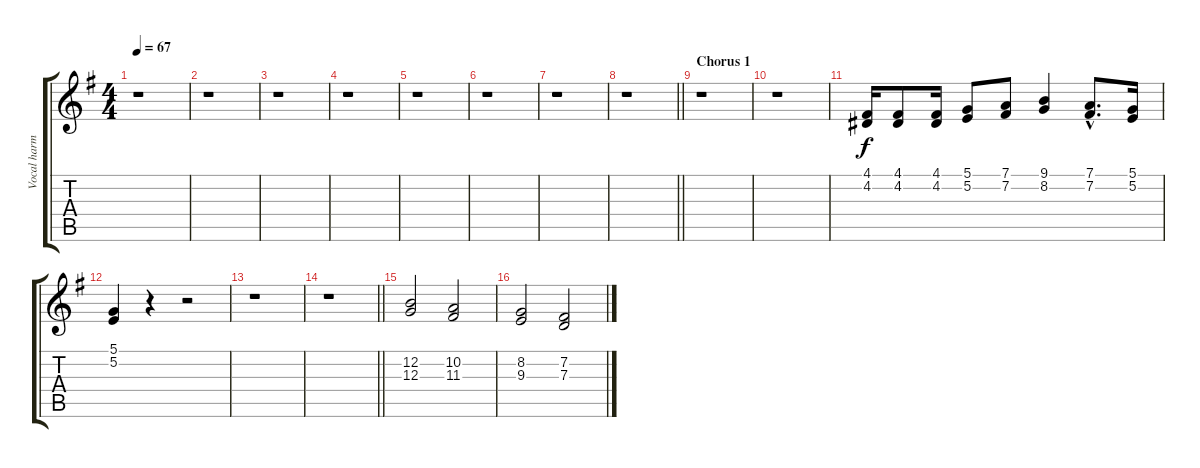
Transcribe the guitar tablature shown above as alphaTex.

\track ("Vocal harmony - Frey, Schmit, Henley)" "Vocal harm") {instrument choiraahs}
\staff {score tabs}
\tuning (D4 B3 G3 D3 G2 D2) {hide}
\ts (4 4)
\tempo 67
\clef g2
\ks g
r.1{dy f} |
r.1 |
r.1 |
r.1 |
r.1 |
r.1 |
r.1 |
\barLineRight lightlight
r.1 |
\section ("" "Chorus 1")
r.1 |
r.1 |
(4.1 4.2).16 (4.1 4.2).8 (4.1 4.2).16 (5.1 5.2).8 (7.1 7.2).8 (9.1 8.2).4 (7.1{hac} 7.2{hac}).8{d} (5.1 5.2).16 |
(5.1 5.2).4 r.4 r.2 |
r.1 |
\barLineRight lightlight
r.1 |
(12.2 12.3).2 (10.2 11.3).2 |
(8.2 9.3).2 (7.2 7.3).2
